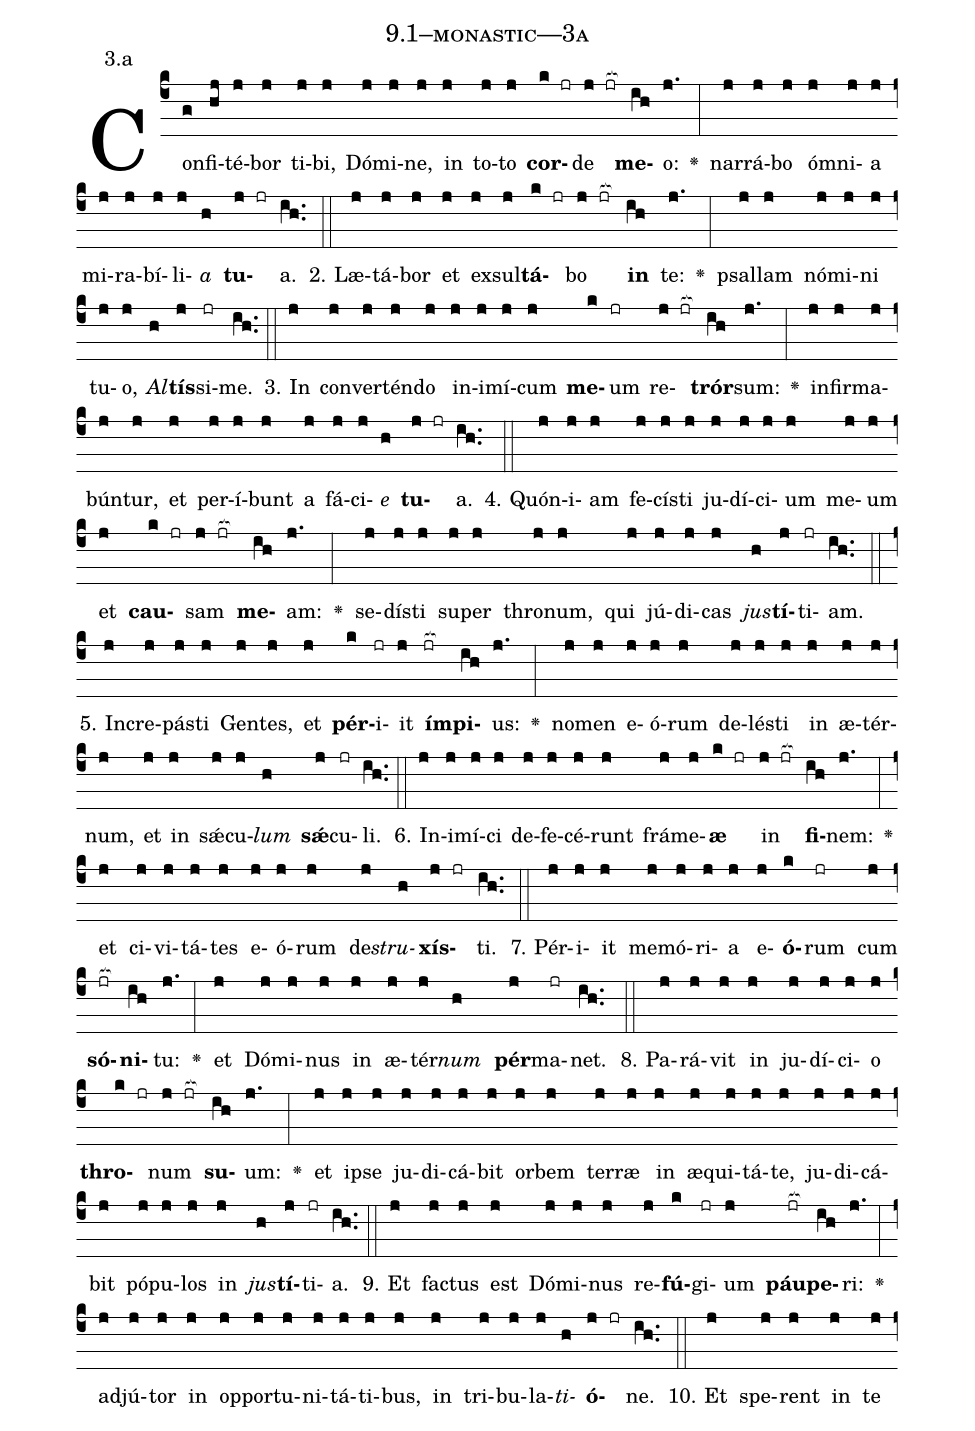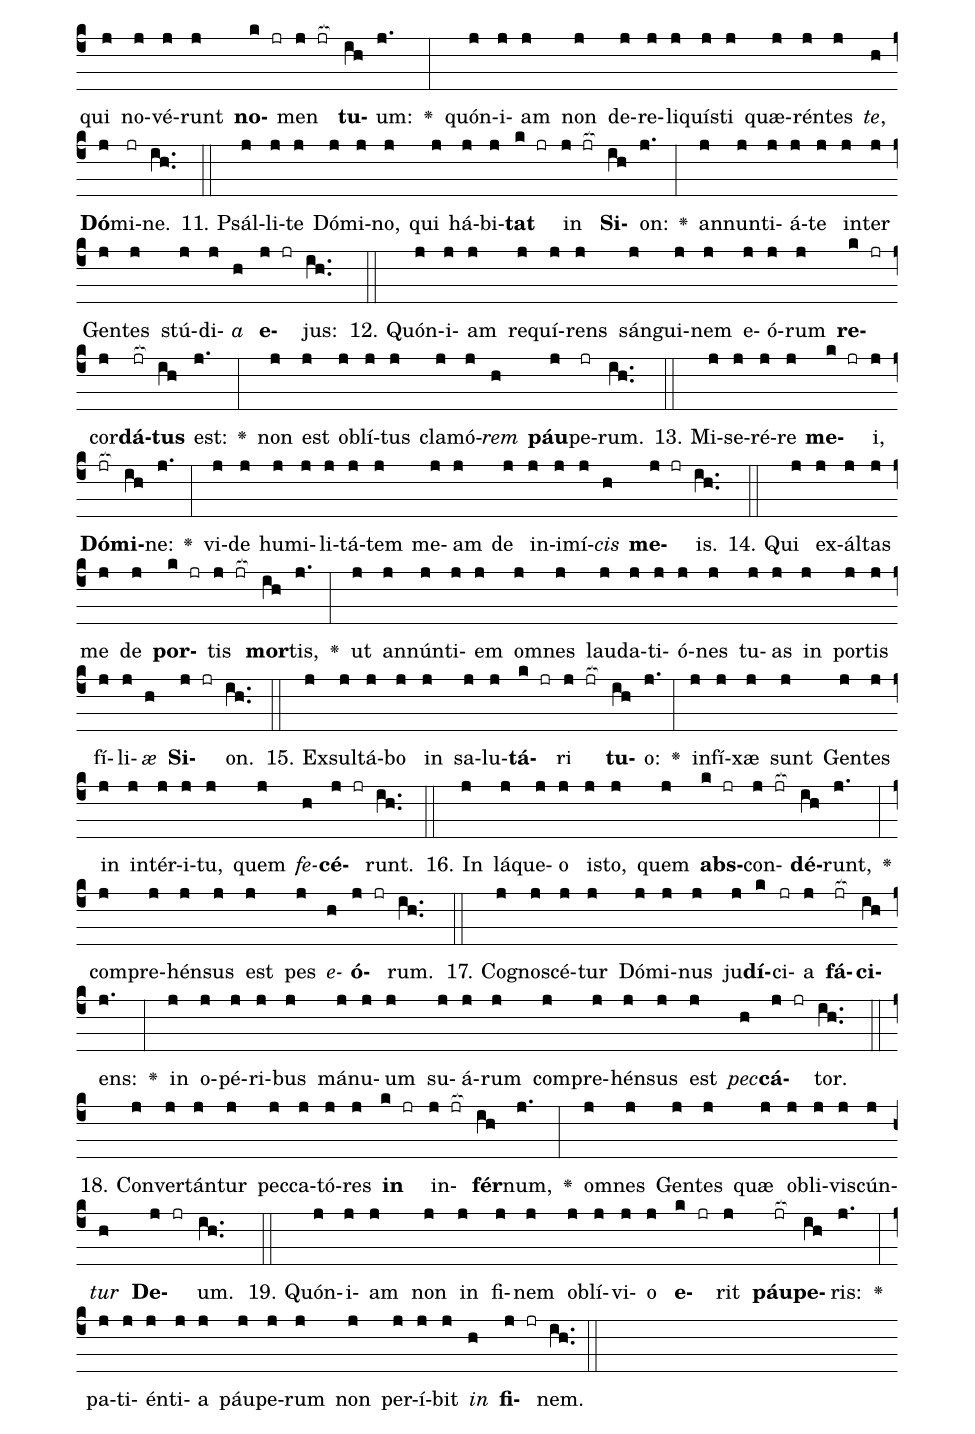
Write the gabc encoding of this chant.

name: 9.1--monastic---3a;
annotation: 3.a;
%%
(c4)Con(g)fi(hj)té(j)bor(j) ti(j)bi,(j) Dó(j)mi(j)ne,(j) in(j) to(j)to(j) <b>cor</b>(k jr)de(j jr[ocb:1{]) <b>me</b>(ih[ocb:0}])o:(j.) <v>\greheightstar</v>(:) nar(j)rá(j)bo(j) óm(j)ni(j)a(j) mi(j)ra(j)bí(j)li(j)<i>a</i>(h) <b>tu</b>(j jr)a.(ih..) (::)
2. Læ(j)tá(j)bor(j) et(j) ex(j)sul(j)<b>tá</b>(k jr)bo(j jr[ocb:1{]) <b>in</b>(ih[ocb:0}]) te:(j.) <v>\greheightstar</v>(:) psal(j)lam(j) nó(j)mi(j)ni(j) tu(j)o,(j) <i>Al</i>(h)<b>tís</b>(j)si(jr)me.(ih..) (::)
3. In(j) con(j)ver(j)tén(j)do(j) in(j)i(j)mí(j)cum(j) <b>me</b>(k)um(jr) re(j jr[ocb:1{])<b>trór</b>(ih[ocb:0}])sum:(j.) <v>\greheightstar</v>(:) in(j)fir(j)ma(j)bún(j)tur,(j) et(j) per(j)í(j)bunt(j) a(j) fá(j)ci(j)<i>e</i>(h) <b>tu</b>(j jr)a.(ih..) (::)
4. Quón(j)i(j)am(j) fe(j)cís(j)ti(j) ju(j)dí(j)ci(j)um(j) me(j)um(j) et(j) <b>cau</b>(k jr)sam(j jr[ocb:1{]) <b>me</b>(ih[ocb:0}])am:(j.) <v>\greheightstar</v>(:) se(j)dís(j)ti(j) su(j)per(j) thro(j)num,(j) qui(j) jú(j)di(j)cas(j) <i>jus</i>(h)<b>tí</b>(j)ti(jr)am.(ih..) (::)
5. In(j)cre(j)pás(j)ti(j) Gen(j)tes,(j) et(j) <b>pér</b>(k)i(jr)it(j) <b>ím</b>(jr[ocb:1{])<b>pi</b>(ih[ocb:0}])us:(j.) <v>\greheightstar</v>(:) no(j)men(j) e(j)ó(j)rum(j) de(j)lés(j)ti(j) in(j) æ(j)tér(j)num,(j) et(j) in(j) sǽ(j)cu(j)<i>lum</i>(h) <b>sǽ</b>(j)cu(jr)li.(ih..) (::)
6. In(j)i(j)mí(j)ci(j) de(j)fe(j)cé(j)runt(j) frá(j)me(j)<b>æ</b>(k jr) in(j jr[ocb:1{]) <b>fi</b>(ih[ocb:0}])nem:(j.) <v>\greheightstar</v>(:) et(j) ci(j)vi(j)tá(j)tes(j) e(j)ó(j)rum(j) de(j)<i>stru</i>(h)<b>xís</b>(j jr)ti.(ih..) (::)
7. Pér(j)i(j)it(j) me(j)mó(j)ri(j)a(j) e(j)<b>ó</b>(k)rum(jr) cum(j) <b>só</b>(jr[ocb:1{])<b>ni</b>(ih[ocb:0}])tu:(j.) <v>\greheightstar</v>(:) et(j) Dó(j)mi(j)nus(j) in(j) æ(j)tér(j)<i>num</i>(h) <b>pér</b>(j)ma(jr)net.(ih..) (::)
8. Pa(j)rá(j)vit(j) in(j) ju(j)dí(j)ci(j)o(j) <b>thro</b>(k jr)num(j jr[ocb:1{]) <b>su</b>(ih[ocb:0}])um:(j.) <v>\greheightstar</v>(:) et(j) ip(j)se(j) ju(j)di(j)cá(j)bit(j) or(j)bem(j) ter(j)ræ(j) in(j) æ(j)qui(j)tá(j)te,(j) ju(j)di(j)cá(j)bit(j) pó(j)pu(j)los(j) in(j) <i>jus</i>(h)<b>tí</b>(j)ti(jr)a.(ih..) (::)
9. Et(j) fac(j)tus(j) est(j) Dó(j)mi(j)nus(j) re(j)<b>fú</b>(k)gi(jr)um(j) <b>páu</b>(jr[ocb:1{])<b>pe</b>(ih[ocb:0}])ri:(j.) <v>\greheightstar</v>(:) ad(j)jú(j)tor(j) in(j) op(j)por(j)tu(j)ni(j)tá(j)ti(j)bus,(j) in(j) tri(j)bu(j)la(j)<i>ti</i>(h)<b>ó</b>(j jr)ne.(ih..) (::)
10. Et(j) spe(j)rent(j) in(j) te(j) qui(j) no(j)vé(j)runt(j) <b>no</b>(k jr)men(j jr[ocb:1{]) <b>tu</b>(ih[ocb:0}])um:(j.) <v>\greheightstar</v>(:) quón(j)i(j)am(j) non(j) de(j)re(j)li(j)quís(j)ti(j) quæ(j)rén(j)tes(j) <i>te</i>,(h) <b>Dó</b>(j)mi(jr)ne.(ih..) (::)
11. Psál(j)li(j)te(j) Dó(j)mi(j)no,(j) qui(j) há(j)bi(j)<b>tat</b>(k jr) in(j jr[ocb:1{]) <b>Si</b>(ih[ocb:0}])on:(j.) <v>\greheightstar</v>(:) an(j)nun(j)ti(j)á(j)te(j) in(j)ter(j) Gen(j)tes(j) stú(j)di(j)<i>a</i>(h) <b>e</b>(j jr)jus:(ih..) (::)
12. Quón(j)i(j)am(j) re(j)quí(j)rens(j) sán(j)gui(j)nem(j) e(j)ó(j)rum(j) <b>re</b>(k jr)cor(j)<b>dá</b>(jr[ocb:1{])<b>tus</b>(ih[ocb:0}]) est:(j.) <v>\greheightstar</v>(:) non(j) est(j) ob(j)lí(j)tus(j) cla(j)mó(j)<i>rem</i>(h) <b>páu</b>(j)pe(jr)rum.(ih..) (::)
13. Mi(j)se(j)ré(j)re(j) <b>me</b>(k jr)i,(j) <b>Dó</b>(jr[ocb:1{])<b>mi</b>(ih[ocb:0}])ne:(j.) <v>\greheightstar</v>(:) vi(j)de(j) hu(j)mi(j)li(j)tá(j)tem(j) me(j)am(j) de(j) in(j)i(j)mí(j)<i>cis</i>(h) <b>me</b>(j jr)is.(ih..) (::)
14. Qui(j) ex(j)ál(j)tas(j) me(j) de(j) <b>por</b>(k jr)tis(j jr[ocb:1{]) <b>mor</b>(ih[ocb:0}])tis,(j.) <v>\greheightstar</v>(:) ut(j) an(j)nún(j)ti(j)em(j) om(j)nes(j) lau(j)da(j)ti(j)ó(j)nes(j) tu(j)as(j) in(j) por(j)tis(j) fí(j)li(j)<i>æ</i>(h) <b>Si</b>(j jr)on.(ih..) (::)
15. Ex(j)sul(j)tá(j)bo(j) in(j) sa(j)lu(j)<b>tá</b>(k jr)ri(j jr[ocb:1{]) <b>tu</b>(ih[ocb:0}])o:(j.) <v>\greheightstar</v>(:) in(j)fí(j)xæ(j) sunt(j) Gen(j)tes(j) in(j) in(j)tér(j)i(j)tu,(j) quem(j) <i>fe</i>(h)<b>cé</b>(j jr)runt.(ih..) (::)
16. In(j) lá(j)que(j)o(j) is(j)to,(j) quem(j) <b>abs</b>(k jr)con(j jr[ocb:1{])<b>dé</b>(ih[ocb:0}])runt,(j.) <v>\greheightstar</v>(:) com(j)pre(j)hén(j)sus(j) est(j) pes(j) <i>e</i>(h)<b>ó</b>(j jr)rum.(ih..) (::)
17. Co(j)gno(j)scé(j)tur(j) Dó(j)mi(j)nus(j) ju(j)<b>dí</b>(k)ci(jr)a(j) <b>fá</b>(jr[ocb:1{])<b>ci</b>(ih[ocb:0}])ens:(j.) <v>\greheightstar</v>(:) in(j) o(j)pé(j)ri(j)bus(j) má(j)nu(j)um(j) su(j)á(j)rum(j) com(j)pre(j)hén(j)sus(j) est(j) <i>pec</i>(h)<b>cá</b>(j jr)tor.(ih..) (::)
18. Con(j)ver(j)tán(j)tur(j) pec(j)ca(j)tó(j)res(j) <b>in</b>(k jr) in(j jr[ocb:1{])<b>fér</b>(ih[ocb:0}])num,(j.) <v>\greheightstar</v>(:) om(j)nes(j) Gen(j)tes(j) quæ(j) ob(j)li(j)vis(j)cún(j)<i>tur</i>(h) <b>De</b>(j jr)um.(ih..) (::)
19. Quón(j)i(j)am(j) non(j) in(j) fi(j)nem(j) ob(j)lí(j)vi(j)o(j) <b>e</b>(k jr)rit(j) <b>páu</b>(jr[ocb:1{])<b>pe</b>(ih[ocb:0}])ris:(j.) <v>\greheightstar</v>(:) pa(j)ti(j)én(j)ti(j)a(j) páu(j)pe(j)rum(j) non(j) per(j)í(j)bit(j) <i>in</i>(h) <b>fi</b>(j jr)nem.(ih..) (::)
